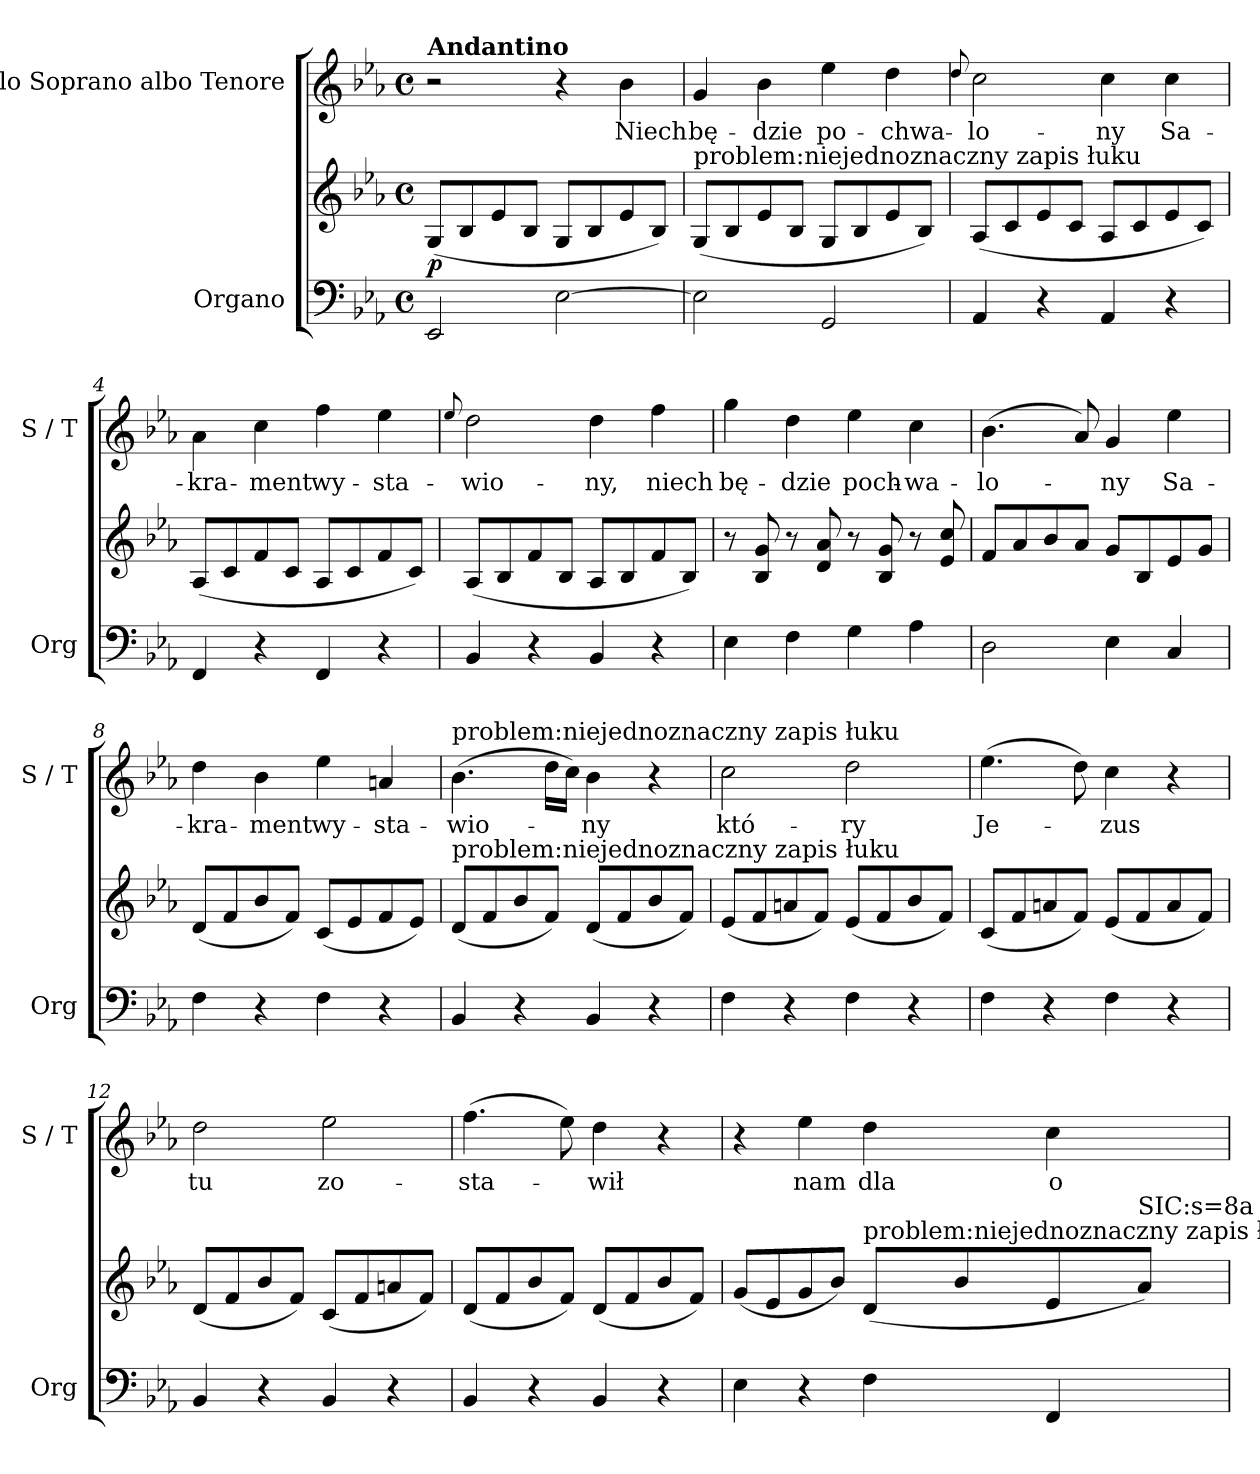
**kern	**kern	**dynam	**kern	**text
*part2	*part2	*part2	*part1	*part1
*staff3	*staff2	*staff2/3	*staff1	*staff1
*I"Organo	*	*	*I"Solo Soprano albo Tenore	*
*I'Org	*	*	*I'S / T	*
*clefF4	*clefG2	*	*clefG2	*
*k[b-e-a-]	*k[b-e-a-]	*	*k[b-e-a-]	*
*M4/4	*M4/4	*	*M4/4	*
*met(c)	*met(c)	*	*met(c)	*
=1	=1	=1	=1	=1
!	!	!	!LO:TX:a:B:t=Andantino	!
2EE-/	(8G/L	p	2r	.
.	8B-/	.	.	.
.	8e-/	.	.	.
.	8B-/J	.	.	.
[2E-\	8G/L	.	4r	.
.	8B-/	.	.	.
.	8e-/	.	4b-\	Niech
.	8B-/J)	.	.	.
=2	=2	=2	=2	=2
!	!LO:TX:a:t=problem&colon;niejednoznaczny zapis łuku	!	!	!
2E-\]	(8G/L	.	4g/	bę-
.	8B-/	.	.	.
.	8e-/	.	4b-\	-dzie
.	8B-/J	.	.	.
2GG/	8G/L	.	4ee-\	po-
.	8B-/	.	.	.
.	8e-/	.	4dd\	-chwa-
.	8B-/J)	.	.	.
=3	=3	=3	=3	=3
.	.	.	8qqdd/	.
4AA-/	(8A-/L	.	2cc\	-lo-
.	8c/	.	.	.
4r	8e-/	.	.	.
.	8c/J	.	.	.
4AA-/	8A-/L	.	4cc\	-ny
.	8c/	.	.	.
4r	8e-/	.	4cc\	Sa-
.	8c/J)	.	.	.
=4	=4	=4	=4	=4
4FF/	(8A-/L	.	4a-\	-kra-
.	8c/	.	.	.
4r	8f/	.	4cc\	-ment
.	8c/J	.	.	.
4FF/	8A-/L	.	4ff\	wy-
.	8c/	.	.	.
4r	8f/	.	4ee-\	-sta-
.	8c/J)	.	.	.
=5	=5	=5	=5	=5
.	.	.	8qqee-/	.
4BB-/	(8A-/L	.	2dd\	-wio-
.	8B-/	.	.	.
4r	8f/	.	.	.
.	8B-/J	.	.	.
4BB-/	8A-/L	.	4dd\	-ny,
.	8B-/	.	.	.
4r	8f/	.	4ff\	niech
.	8B-/J)	.	.	.
=6	=6	=6	=6	=6
4E-\	8r	.	4gg\	bę-
.	8B-/ 8g/	.	.	.
4F\	8r	.	4dd\	-dzie
.	8d/ 8a-/	.	.	.
4G\	8r	.	4ee-\	poch-
.	8B-/ 8g/	.	.	.
4A-\	8r	.	4cc\	-wa-
.	8e-/ 8cc/	.	.	.
=7	=7	=7	=7	=7
2D\	8f/L	.	(4.b-\	-lo-
.	8a-/	.	.	.
.	8b-/	.	.	.
.	8a-/J	.	8a-/)	.
4E-\	8g/L	.	4g/	-ny
.	8B-/	.	.	.
4C/	8e-/	.	4ee-\	Sa-
.	8g/J	.	.	.
=8	=8	=8	=8	=8
4F\	(8d/L	.	4dd\	-kra-
.	8f/	.	.	.
4r	8b-/	.	4b-\	-ment
.	8f/J)	.	.	.
4F\	(8c/L	.	4ee-\	wy-
.	8e-/	.	.	.
4r	8f/	.	4an/	-sta-
.	8e-/J)	.	.	.
=9	=9	=9	=9	=9
!	!	!	!LO:TX:a:t=problem&colon;niejednoznaczny zapis łuku	!
!	!LO:TX:a:t=problem&colon;niejednoznaczny zapis łuku	!	!	!
4BB-/	(8d/L	.	(4.b-\	-wio-
.	8f/	.	.	.
4r	8b-/	.	.	.
.	8f/J)	.	16dd\LL	.
.	.	.	16cc\JJ)	.
4BB-/	(8d/L	.	4b-\	-ny
.	8f/	.	.	.
4r	8b-/	.	4r	.
.	8f/J)	.	.	.
=10	=10	=10	=10	=10
4F\	(8e-/L	.	2cc\	któ-
.	8f/	.	.	.
4r	8an/	.	.	.
.	8f/J)	.	.	.
4F\	(8e-/L	.	2dd\	-ry
.	8f/	.	.	.
4r	8b-/	.	.	.
.	8f/J)	.	.	.
=11	=11	=11	=11	=11
4F\	(8c/L	.	(4.ee-\	Je-
.	8f/	.	.	.
4r	8an/	.	.	.
.	8f/J)	.	8dd\)	.
4F\	(8e-/L	.	4cc\	-zus
.	8f/	.	.	.
4r	8a/	.	4r	.
.	8f/J)	.	.	.
=12	=12	=12	=12	=12
4BB-/	(8d/L	.	2dd\	tu
.	8f/	.	.	.
4r	8b-/	.	.	.
.	8f/J)	.	.	.
4BB-/	(8c/L	.	2ee-\	zo-
.	8f/	.	.	.
4r	8an/	.	.	.
.	8f/J)	.	.	.
=13	=13	=13	=13	=13
4BB-/	(8d/L	.	(4.ff\	-sta-
.	8f/	.	.	.
4r	8b-/	.	.	.
.	8f/J)	.	8ee-\)	.
4BB-/	(8d/L	.	4dd\	-wił
.	8f/	.	.	.
4r	8b-/	.	4r	.
.	8f/J)	.	.	.
=14	=14	=14	=14	=14
4E-\	(8g/L	.	4r	.
.	8e-/	.	.	.
4r	8g/	.	4ee-\	nam
.	8b-/J)	.	.	.
!	!LO:TX:a:t=problem&colon;niejednoznaczny zapis łuku	!	!	!
4F\	(8d/L	.	4dd\	dla
.	8b-/	.	.	.
4FF/	8e-/	.	4cc\	o-
!	!LO:TX:a:t=SIC&colon;s=8a	!	!	!
.	8a-/J)	.	.	.
=	=	=	=	=
*-	*-	*-	*-	*-
